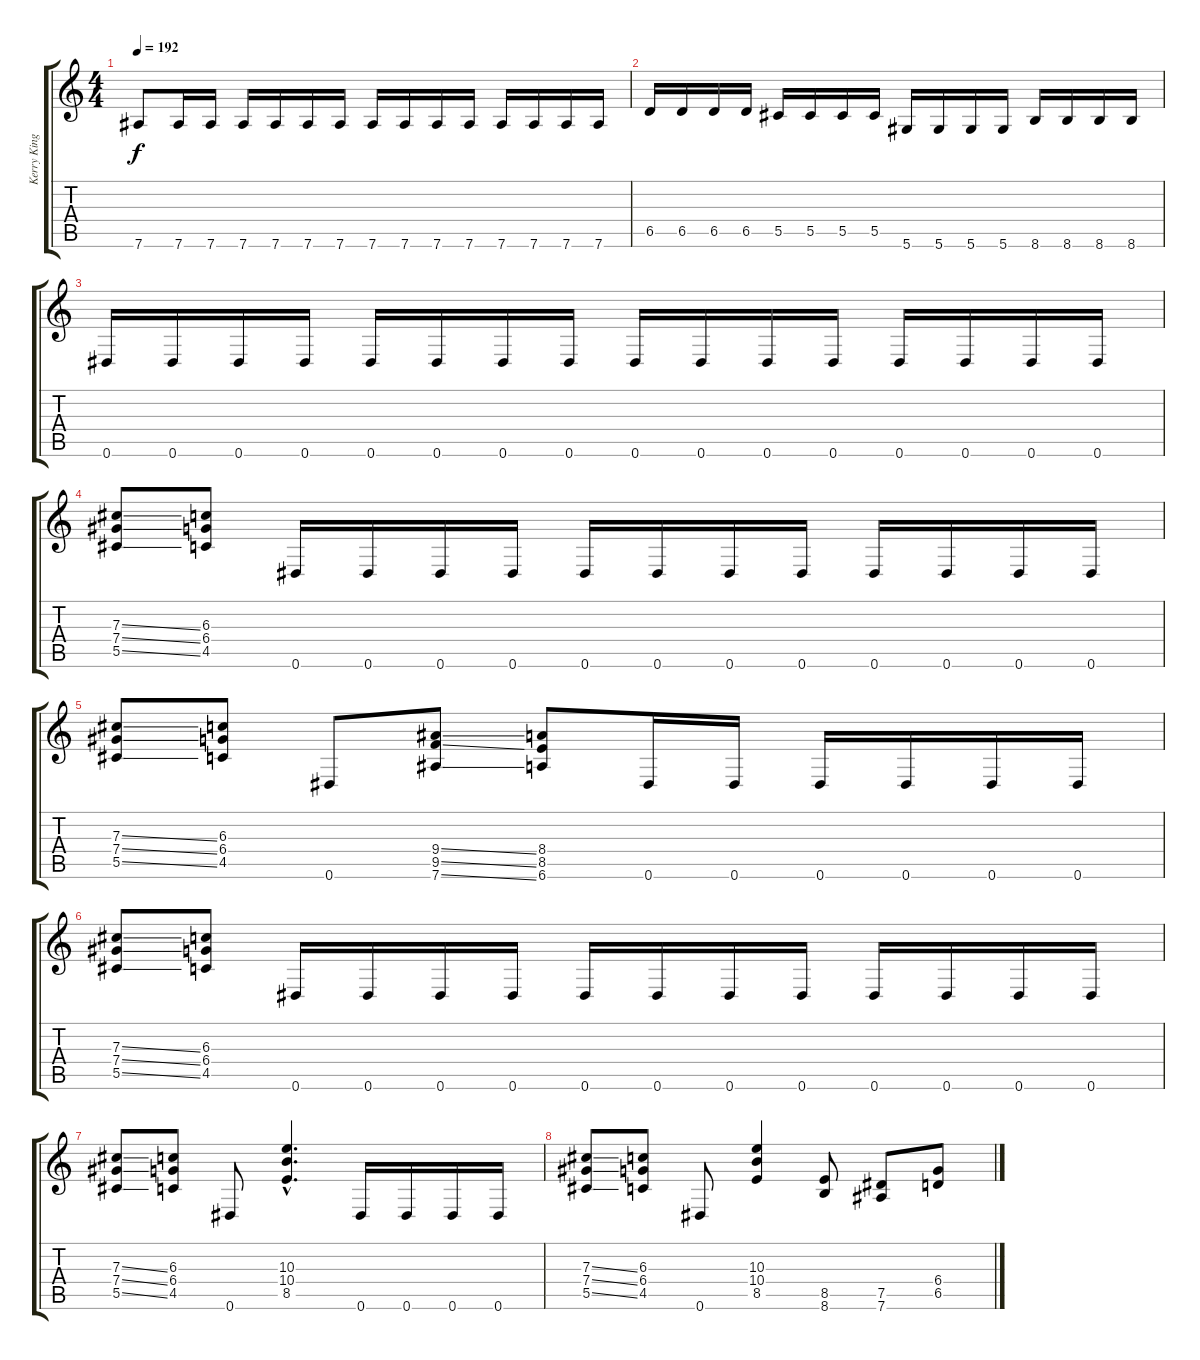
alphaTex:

\track ("Kerry King" "Kerry King") {instrument distortionguitar}
\staff {score tabs}
\tuning (Eb4 Bb3 Gb3 Db3 Ab2 Eb2) {hide}
\ts (4 4)
\tempo 192
\clef g2
\ks c
7.6.8{dy f} 7.6.16 7.6.16 7.6.16 7.6.16 7.6.16 7.6.16 7.6.16 7.6.16 7.6.16 7.6.16 7.6.16 7.6.16 7.6.16 7.6.16 |
6.5.16 6.5.16 6.5.16 6.5.16 5.5.16 5.5.16 5.5.16 5.5.16 5.6.16 5.6.16 5.6.16 5.6.16 8.6.16 8.6.16 8.6.16 8.6.16 |
0.6.16 0.6.16 0.6.16 0.6.16 0.6.16 0.6.16 0.6.16 0.6.16 0.6.16 0.6.16 0.6.16 0.6.16 0.6.16 0.6.16 0.6.16 0.6.16 |
(7.3{ss} 7.4{ss} 5.5{ss}).8 (6.3 6.4 4.5).8 0.6.16 0.6.16 0.6.16 0.6.16 0.6.16 0.6.16 0.6.16 0.6.16 0.6.16 0.6.16 0.6.16 0.6.16 |
(7.3{ss} 7.4{ss} 5.5{ss}).8 (6.3 6.4 4.5).8 0.6.8 (9.4{ss} 9.5{ss} 7.6{ss}).8 (8.4 8.5 6.6).8 0.6.16 0.6.16 0.6.16 0.6.16 0.6.16 0.6.16 |
(7.3{ss} 7.4{ss} 5.5{ss}).8 (6.3 6.4 4.5).8 0.6.16 0.6.16 0.6.16 0.6.16 0.6.16 0.6.16 0.6.16 0.6.16 0.6.16 0.6.16 0.6.16 0.6.16 |
(7.3{ss} 7.4{ss} 5.5{ss}).8 (6.3 6.4 4.5).8 0.6.8 (10.3{hac} 10.4{hac} 8.5{hac}).4{d} 0.6.16 0.6.16 0.6.16 0.6.16 |
(7.3{ss} 7.4{ss} 5.5{ss}).8 (6.3 6.4 4.5).8 0.6.8 (10.3 10.4 8.5).4 (8.5 8.6).8 (7.5 7.6).8 (6.4 6.5).8
